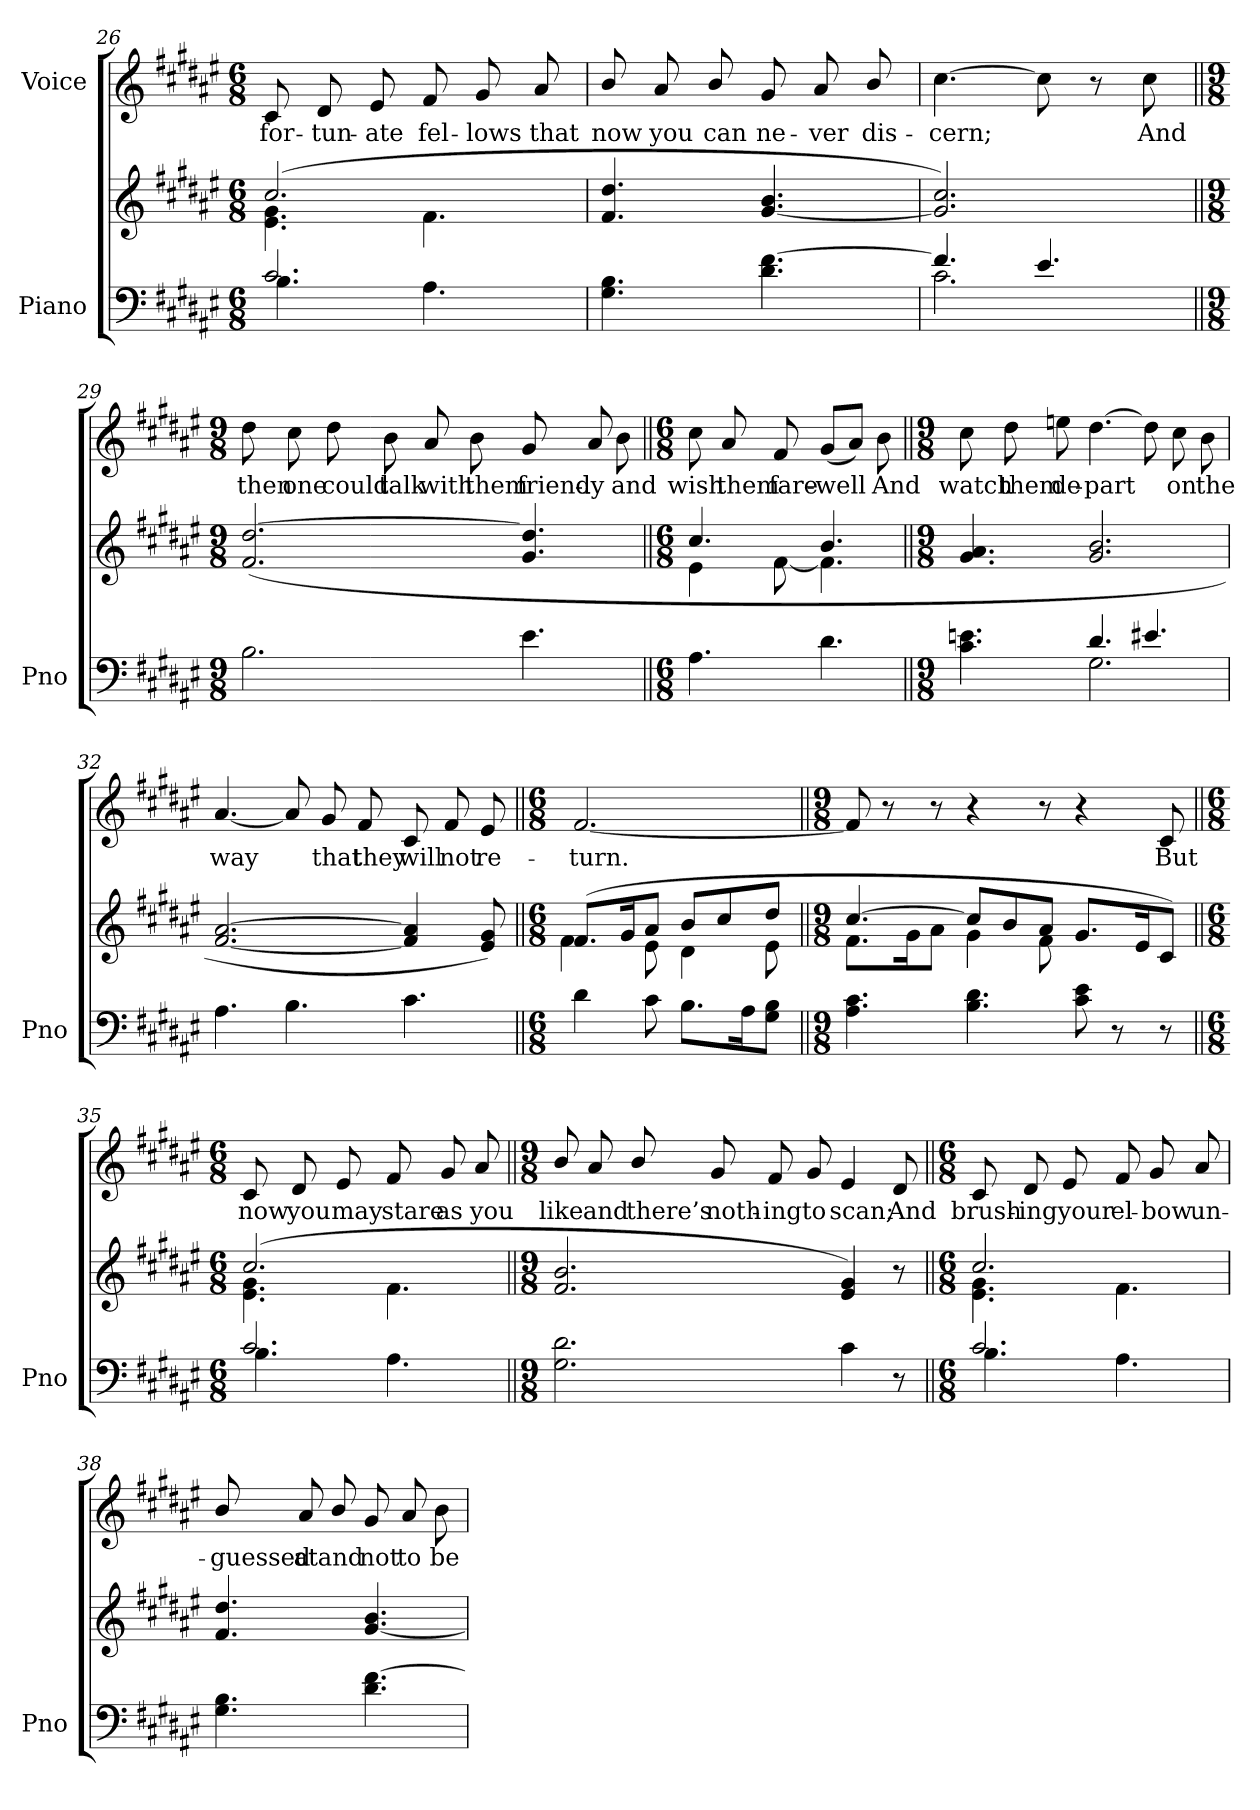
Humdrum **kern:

**kern	**kern	**kern	**text
*part2	*part2	*part1	*part1
*staff3	*staff2	*staff1	*staff1
*I"Piano	*	*I"Voice	*
*I'Pno	*	*	*
!!LO:LB:g=z
*clefF4	*clefG2	*clefG2	*
*k[f#c#g#d#a#e#]	*k[f#c#g#d#a#e#]	*k[f#c#g#d#a#e#]	*
*M6/8	*M6/8	*M6/8	*
=26	=26	=26	=26
*^	*^	*	*
!	!	!	!	!	!LO:LY:b
2.c#/	4.B\	(2.cc#/	4.e#\ 4.g#\	8c#/	for-
!	!	!	!	!	!LO:LY:b
.	.	.	.	8d#/	-tun-
!	!	!	!	!	!LO:LY:b
.	.	.	.	8e#/	-ate
!	!	!	!	!	!LO:LY:b
.	4.A#\	.	4.f#\	8f#/	fel-
!	!	!	!	!	!LO:LY:b
.	.	.	.	8g#/	-lows
!	!	!	!	!	!LO:LY:b
.	.	.	.	8a#/	that
*v	*v	*	*	*	*
*	*v	*v	*	*
=27	=27	=27	=27
!	!	!	!LO:LY:b
4.G#\ 4.B\	4.f#/ 4.dd#/	8b/	now
!	!	!	!LO:LY:b
.	.	8a#/	you
!	!	!	!LO:LY:b
.	.	8b/	can
!	!	!	!LO:LY:b
4.d#\ [>4.f#\	[4.g#/ 4.b/	8g#/	ne-
!	!	!	!LO:LY:b
.	.	8a#/	-ver
!	!	!	!LO:LY:b
.	.	8b/	dis-
=28	=28	=28	=28
*^	*	*	*
!	!	!	!	!LO:LY:b
4.f#/]	2.c#\	2.g#/] 2.cc#/)	[4.cc#\	-cern;
4.e#/	.	.	8cc#\]	.
.	.	.	8r	.
!	!	!	!	!LO:LY:b
.	.	.	8cc#\	And
*v	*v	*	*	*
!!LO:PB:g=z
=29||	=29||	=29||	=29||
*M9/8	*M9/8	*M9/8	*
!	!	!	!LO:LY:b
2.B\	(2.f#/ [2.dd#/	8dd#\	then
!	!	!	!LO:LY:b
.	.	8cc#\	one
!	!	!	!LO:LY:b
.	.	8dd#\	could
!	!	!	!LO:LY:b
.	.	8b\	talk
!	!	!	!LO:LY:b
.	.	8a#/	with
!	!	!	!LO:LY:b
.	.	8b\	them
!	!	!	!LO:LY:b
4.e#\	4.g#/ 4.dd#/]	8g#/	friend-
!	!	!	!LO:LY:b
.	.	8a#/	-ly
!	!	!	!LO:LY:b
.	.	8b\	and
=30||	=30||	=30||	=30||
*M6/8	*M6/8	*M6/8	*
*	*^	*	*
!	!	!	!	!LO:LY:b
4.A#\	4.cc#/	4e#\	8cc#\	wish
!	!	!	!	!LO:LY:b
.	.	.	8a#/	them
!	!	!	!	!LO:LY:b
.	.	[8f#\	8f#/	fare-
!	!	!	!	!LO:LY:b
4.d#\	4.b/	4.f#\]	(8g#/L	-well
.	.	.	8a#/J)	.
!	!	!	!	!LO:LY:b
.	.	.	8b\	And
*	*v	*v	*	*
!!LO:LB:g=z
=31||	=31||	=31||	=31||
*M9/8	*M9/8	*M9/8	*
*^	*	*	*
!	!	!	!	!LO:LY:b
4.c#\ 4.en\	4.ryy	4.g#/ 4.a#/	8cc#\	watch
!	!	!	!	!LO:LY:b
.	.	.	8dd#\	them
!	!	!	!	!LO:LY:b
.	.	.	8een\	de-
!	!	!	!	!LO:LY:b
4.d#/	2.G#\	2.g#/ 2.b/	[4.dd#\	-part
4.e#X/	.	.	8dd#\]	.
!	!	!	!	!LO:LY:b
.	.	.	8cc#\	on
!	!	!	!	!LO:LY:b
.	.	.	8b\	the
*v	*v	*	*	*
=32	=32	=32	=32
!	!	!	!LO:LY:b
4.A#\	[2.f#/ [2.a#/	[4.a#/	way
4.B\	.	8a#/]	.
!	!	!	!LO:LY:b
.	.	8g#/	that
!	!	!	!LO:LY:b
.	.	8f#/	they
!	!	!	!LO:LY:b
4.c#\	4f#/] 4a#/]	8c#/	will
!	!	!	!LO:LY:b
.	.	8f#/	not
!	!	!	!LO:LY:b
.	8e#/ 8g#/)	8e#/	re-
!!LO:LB:g=z
=33||	=33||	=33||	=33||
*M6/8	*M6/8	*M6/8	*
*	*^	*	*
!	!	!	!	!LO:LY:b
4d#\	(8.f#/L	4f#\	[2.f#/	-turn.
.	16g#/K	.	.	.
8c#\	8a#/J	8e#\	.	.
8.B\L	8b/L	4d#\	.	.
.	8cc#/	.	.	.
16A#\K	.	.	.	.
8G#\ 8B\J	8dd#/J	8e#\	.	.
=34||	=34||	=34||	=34||	=34||
*M9/8	*M9/8	*	*M9/8	*
4.A#\ 4.c#\	[4.cc#/	8.f#\L	8f#/]	.
.	.	.	8r	.
.	.	16g#\K	.	.
.	.	8a#\J	8r	.
4.B\ 4.d#\	8cc#/L]	4g#\	4r	.
.	8b/	.	.	.
.	8a#/J	8f#\	8r	.
8c#\ 8e#\	8.g#/L	4.ryy	4r	.
8r	.	.	.	.
.	16e#/K	.	.	.
!	!	!	!	!LO:LY:b
8r	8c#/J)	.	8c#/	But
=35||	=35||	=35||	=35||	=35||
*M6/8	*M6/8	*	*M6/8	*
*^	*	*	*	*
!	!	!	!	!	!LO:LY:b
2.c#/	4.B\	(2.cc#/	4.e#\ 4.g#\	8c#/	now
!	!	!	!	!	!LO:LY:b
.	.	.	.	8d#/	you
!	!	!	!	!	!LO:LY:b
.	.	.	.	8e#/	may
!	!	!	!	!	!LO:LY:b
.	4.A#\	.	4.f#\	8f#/	stare
!	!	!	!	!	!LO:LY:b
.	.	.	.	8g#/	as
!	!	!	!	!	!LO:LY:b
.	.	.	.	8a#/	you
*v	*v	*	*	*	*
*	*v	*v	*	*
!!LO:LB:g=z
=36||	=36||	=36||	=36||
*M9/8	*M9/8	*M9/8	*
!	!	!	!LO:LY:b
2.G#\ 2.d#\	2.f#/ 2.b/	8b/	like
!	!	!	!LO:LY:b
.	.	8a#/	and
!	!	!	!LO:LY:b
.	.	8b/	there’s
!	!	!	!LO:LY:b
.	.	8g#/	noth-
!	!	!	!LO:LY:b
.	.	8f#/	-ing
!	!	!	!LO:LY:b
.	.	8g#/	to
!	!	!	!LO:LY:b
4c#\	4e#/ 4g#/)	4e#/	scan;
!	!	!	!LO:LY:b
8r	8r	8d#/	And
=37||	=37||	=37||	=37||
*M6/8	*M6/8	*M6/8	*
*^	*^	*	*
!	!	!	!	!	!LO:LY:b
2.c#/	4.B\	2.cc#/	4.e#\ 4.g#\	8c#/	brush-
!	!	!	!	!	!LO:LY:b
.	.	.	.	8d#/	-ing
!	!	!	!	!	!LO:LY:b
.	.	.	.	8e#/	your
!	!	!	!	!	!LO:LY:b
.	4.A#\	.	4.f#\	8f#/	el-
!	!	!	!	!	!LO:LY:b
.	.	.	.	8g#/	-bow
!	!	!	!	!	!LO:LY:b
.	.	.	.	8a#/	un-
*v	*v	*	*	*	*
*	*v	*v	*	*
!!LO:PB:g=z
=38	=38	=38	=38
!	!	!	!LO:LY:b
4.G#\ 4.B\	4.f#/ 4.dd#/	8b/	-guessed
!	!	!	!LO:LY:b
.	.	8a#/	at
!	!	!	!LO:LY:b
.	.	8b/	and
!	!	!	!LO:LY:b
4.d#\ [>4.f#\	[4.g#/ 4.b/	8g#/	not
!	!	!	!LO:LY:b
.	.	8a#/	to
!	!	!	!LO:LY:b
.	.	8b\	be
=	=	=	=
*-	*-	*-	*-
